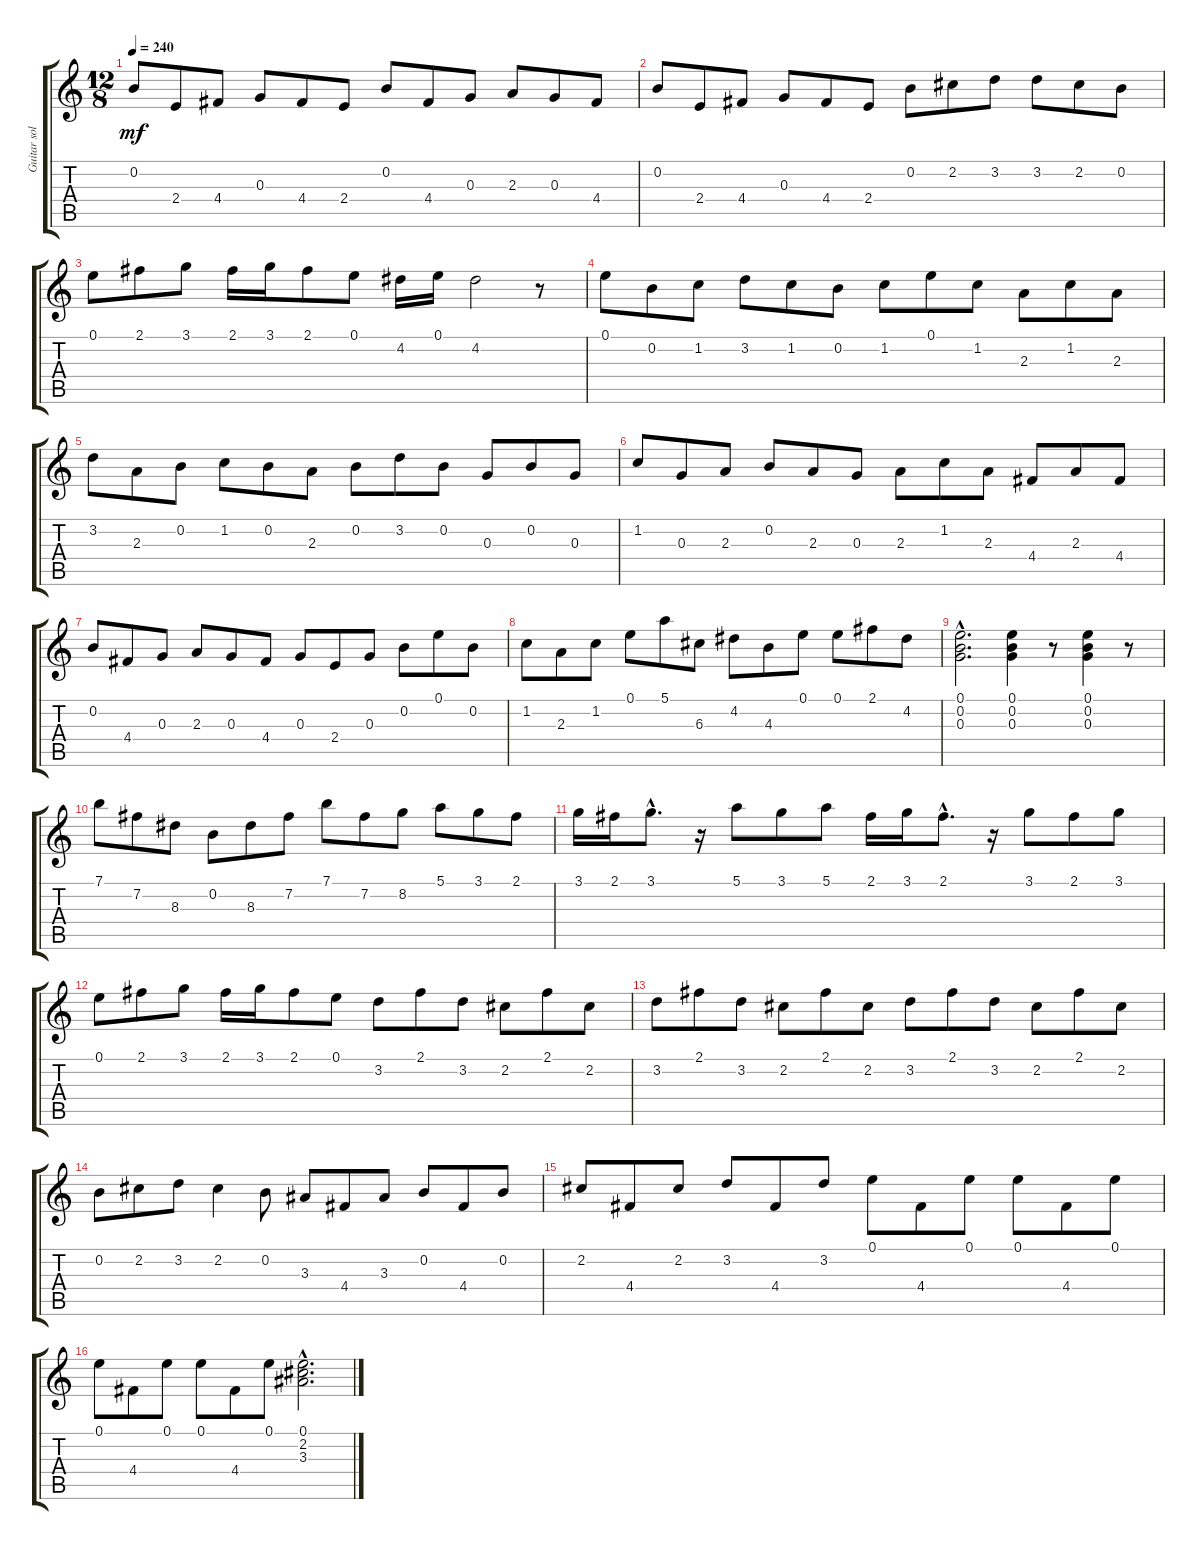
\track ("Guitar solo" "Guitar sol") {instrument acousticguitarnylon}
\staff {score tabs}
\tuning (E4 B3 G3 D3 A2 E2) {hide}
\ts (12 8)
\tempo 240
\clef g2
\ks c
0.2.8{dy mf instrument acousticguitarnylon} 2.4.8 4.4.8 0.3.8 4.4.8 2.4.8 0.2.8 4.4.8 0.3.8 2.3.8 0.3.8 4.4.8 |
0.2.8 2.4.8 4.4.8 0.3.8 4.4.8 2.4.8 0.2.8 2.2.8 3.2.8 3.2.8 2.2.8 0.2.8 |
0.1.8 2.1.8 3.1.8 2.1.16 3.1.16 2.1.8 0.1.8 4.2.16 0.1.16 4.2.2 r.8 |
0.1.8 0.2.8 1.2.8 3.2.8 1.2.8 0.2.8 1.2.8 0.1.8 1.2.8 2.3.8 1.2.8 2.3.8 |
3.2.8 2.3.8 0.2.8 1.2.8 0.2.8 2.3.8 0.2.8 3.2.8 0.2.8 0.3.8 0.2.8 0.3.8 |
1.2.8 0.3.8 2.3.8 0.2.8 2.3.8 0.3.8 2.3.8 1.2.8 2.3.8 4.4.8 2.3.8 4.4.8 |
0.2.8 4.4.8 0.3.8 2.3.8 0.3.8 4.4.8 0.3.8 2.4.8 0.3.8 0.2.8 0.1.8 0.2.8 |
1.2.8 2.3.8 1.2.8 0.1.8 5.1.8 6.3.8 4.2.8 4.3.8 0.1.8 0.1.8 2.1.8 4.2.8 |
(0.1{hac} 0.2{hac} 0.3{hac}).2{d} (0.1 0.2 0.3).4 r.8 (0.1 0.2 0.3).4 r.8 |
7.1.8 7.2.8 8.3.8 0.2.8 8.3.8 7.2.8 7.1.8 7.2.8 8.2.8 5.1.8 3.1.8 2.1.8 |
3.1.16 2.1.16 3.1{hac}.8{d} r.16 5.1.8 3.1.8 5.1.8 2.1.16 3.1.16 2.1{hac}.8{d} r.16 3.1.8 2.1.8 3.1.8 |
0.1.8 2.1.8 3.1.8 2.1.16 3.1.16 2.1.8 0.1.8 3.2.8 2.1.8 3.2.8 2.2.8 2.1.8 2.2.8 |
3.2.8 2.1.8 3.2.8 2.2.8 2.1.8 2.2.8 3.2.8 2.1.8 3.2.8 2.2.8 2.1.8 2.2.8 |
0.2.8 2.2.8 3.2.8 2.2.4 0.2.8 3.3.8 4.4.8 3.3.8 0.2.8 4.4.8 0.2.8 |
2.2.8 4.4.8 2.2.8 3.2.8 4.4.8 3.2.8 0.1.8 4.4.8 0.1.8 0.1.8 4.4.8 0.1.8 |
0.1.8 4.4.8 0.1.8 0.1.8 4.4.8 0.1.8 (0.1{hac} 2.2{hac} 3.3{hac}).2{d}
